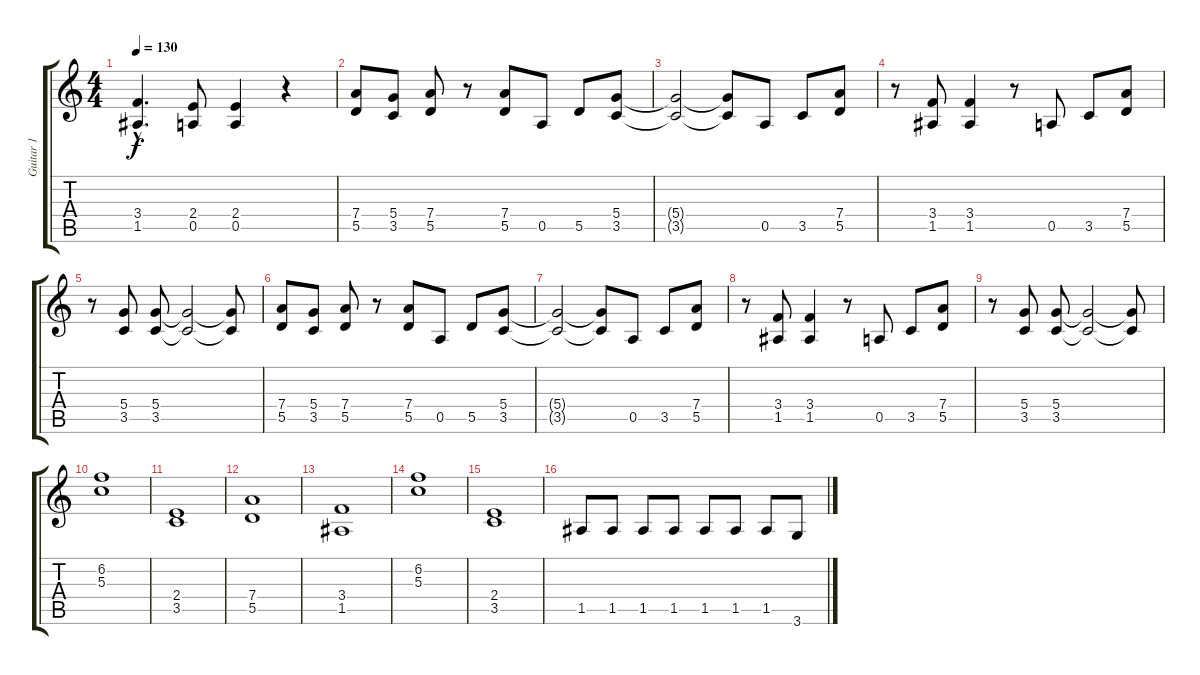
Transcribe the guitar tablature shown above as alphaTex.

\track ("Guitar 1" "Guitar 1") {instrument overdrivenguitar}
\staff {score tabs}
\tuning (E4 B3 G3 D3 A2 E2) {hide}
\ts (4 4)
\tempo 130
\clef g2
\ks c
(3.4{hac} 1.5{hac}).4{d dy f} (2.4 0.5).8 (2.4 0.5).4 r.4 |
(7.4 5.5).8 (5.4 3.5).8 (7.4 5.5).8 r.8 (7.4 5.5).8 0.5.8 5.5.8 (5.4 3.5).8 |
(5.4{t} 3.5{t}).2 (5.4{t} 3.5{t}).8 0.5.8 3.5.8 (7.4 5.5).8 |
r.8 (3.4 1.5).8 (3.4 1.5).4 r.8 0.5.8 3.5.8 (7.4 5.5).8 |
r.8 (5.4 3.5).8 (5.4 3.5).8 (5.4{t} 3.5{t}).2 (5.4{t} 3.5{t}).8 |
(7.4 5.5).8 (5.4 3.5).8 (7.4 5.5).8 r.8 (7.4 5.5).8 0.5.8 5.5.8 (5.4 3.5).8 |
(5.4{t} 3.5{t}).2 (5.4{t} 3.5{t}).8 0.5.8 3.5.8 (7.4 5.5).8 |
r.8 (3.4 1.5).8 (3.4 1.5).4 r.8 0.5.8 3.5.8 (7.4 5.5).8 |
r.8 (5.4 3.5).8 (5.4 3.5).8 (5.4{t} 3.5{t}).2 (5.4{t} 3.5{t}).8 |
(6.2 5.3).1 |
(2.4 3.5).1 |
(7.4 5.5).1 |
(3.4 1.5).1 |
(6.2 5.3).1 |
(2.4 3.5).1 |
1.5.8 1.5.8 1.5.8 1.5.8 1.5.8 1.5.8 1.5.8 3.6.8
